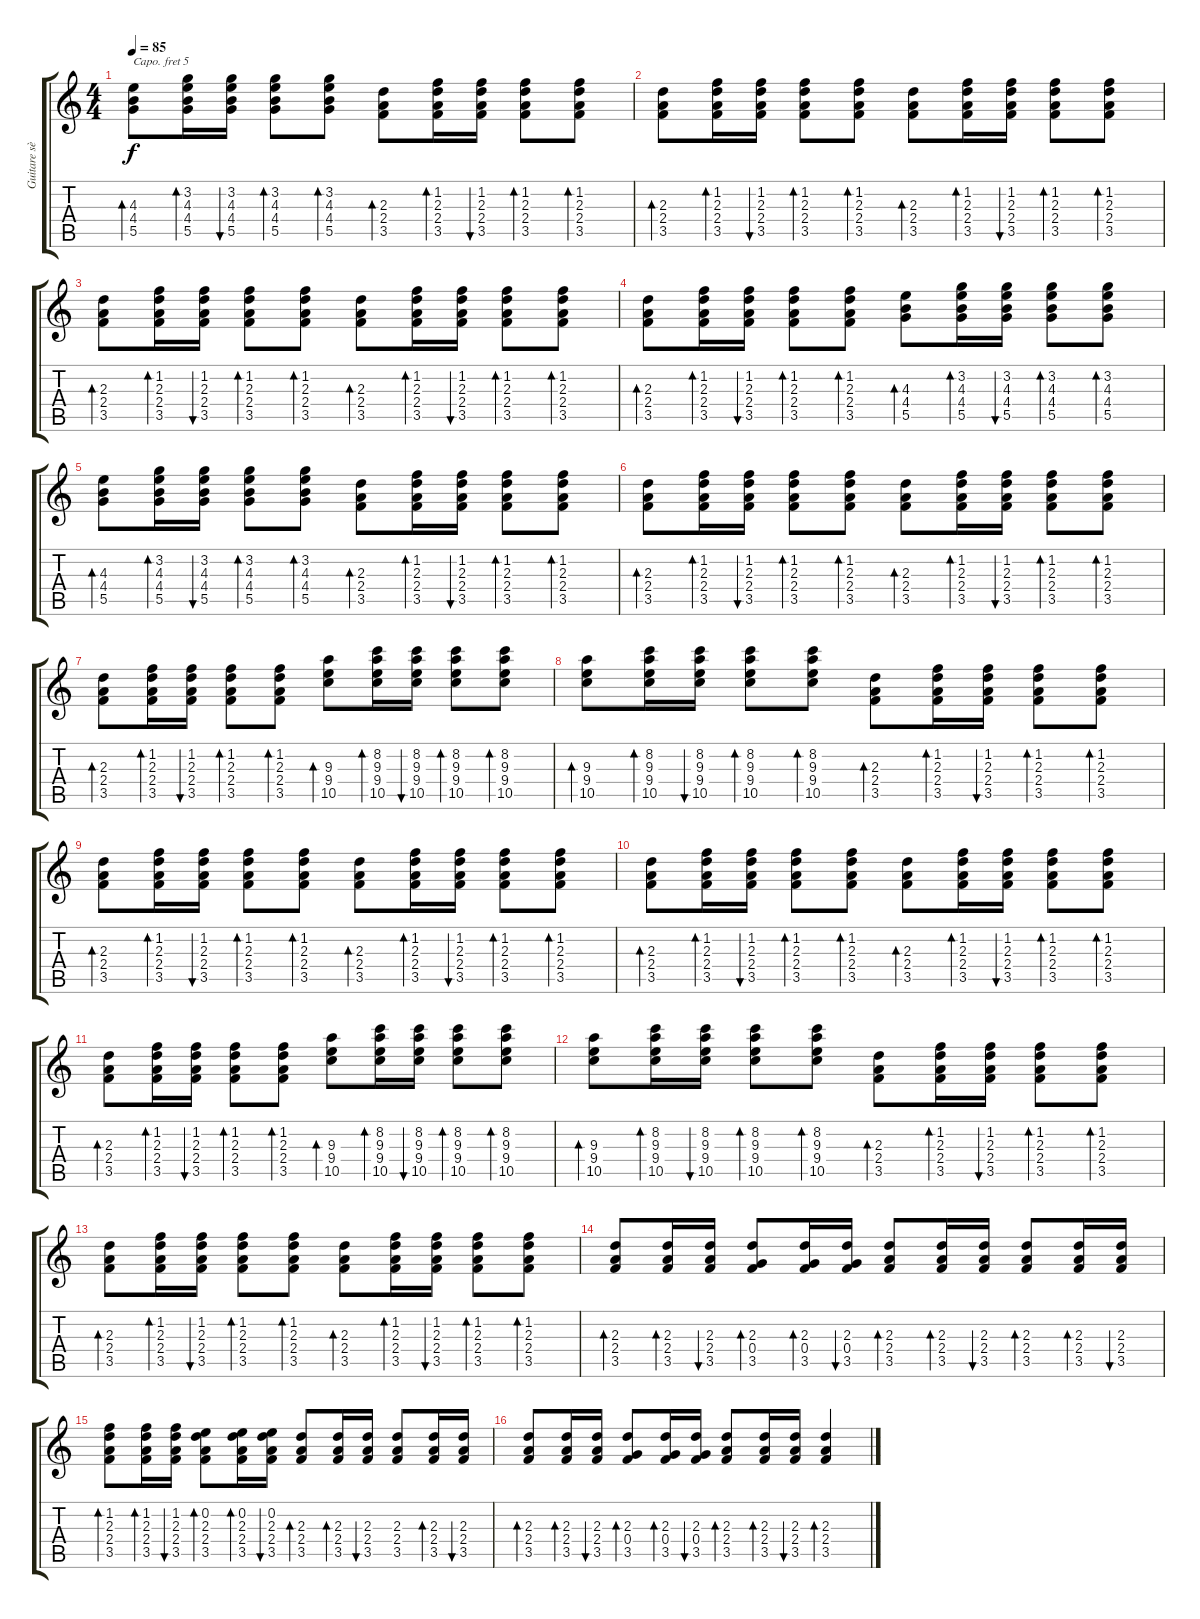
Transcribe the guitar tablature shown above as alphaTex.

\track ("Guitare sèche" "Guitare sè") {instrument acousticguitarsteel}
\staff {score tabs}
\capo 5
\tuning (E4 B3 G3 D3 A2 E2) {hide}
\ts (4 4)
\tempo 85
\clef g2
\ks c
(4.3 4.4 5.5).8{bd 240 dy f} (3.2 4.3 4.4 5.5).16{bd 120} (3.2 4.3 4.4 5.5).16{bu 120} (3.2 4.3 4.4 5.5).8{bd 240} (3.2 4.3 4.4 5.5).8{bd 240} (2.3 2.4 3.5).8{bd 240} (1.2 2.3 2.4 3.5).16{bd 120} (1.2 2.3 2.4 3.5).16{bu 120} (1.2 2.3 2.4 3.5).8{bd 240} (1.2 2.3 2.4 3.5).8{bd 240} |
(2.3 2.4 3.5).8{bd 240} (1.2 2.3 2.4 3.5).16{bd 120} (1.2 2.3 2.4 3.5).16{bu 120} (1.2 2.3 2.4 3.5).8{bd 240} (1.2 2.3 2.4 3.5).8{bd 240} (2.3 2.4 3.5).8{bd 240} (1.2 2.3 2.4 3.5).16{bd 120} (1.2 2.3 2.4 3.5).16{bu 120} (1.2 2.3 2.4 3.5).8{bd 240} (1.2 2.3 2.4 3.5).8{bd 240} |
(2.3 2.4 3.5).8{bd 240} (1.2 2.3 2.4 3.5).16{bd 120} (1.2 2.3 2.4 3.5).16{bu 120} (1.2 2.3 2.4 3.5).8{bd 240} (1.2 2.3 2.4 3.5).8{bd 240} (2.3 2.4 3.5).8{bd 240} (1.2 2.3 2.4 3.5).16{bd 120} (1.2 2.3 2.4 3.5).16{bu 120} (1.2 2.3 2.4 3.5).8{bd 240} (1.2 2.3 2.4 3.5).8{bd 240} |
(2.3 2.4 3.5).8{bd 240} (1.2 2.3 2.4 3.5).16{bd 120} (1.2 2.3 2.4 3.5).16{bu 120} (1.2 2.3 2.4 3.5).8{bd 240} (1.2 2.3 2.4 3.5).8{bd 240} (4.3 4.4 5.5).8{bd 240} (3.2 4.3 4.4 5.5).16{bd 120} (3.2 4.3 4.4 5.5).16{bu 120} (3.2 4.3 4.4 5.5).8{bd 240} (3.2 4.3 4.4 5.5).8{bd 240} |
(4.3 4.4 5.5).8{bd 240} (3.2 4.3 4.4 5.5).16{bd 120} (3.2 4.3 4.4 5.5).16{bu 120} (3.2 4.3 4.4 5.5).8{bd 240} (3.2 4.3 4.4 5.5).8{bd 240} (2.3 2.4 3.5).8{bd 240} (1.2 2.3 2.4 3.5).16{bd 120} (1.2 2.3 2.4 3.5).16{bu 120} (1.2 2.3 2.4 3.5).8{bd 240} (1.2 2.3 2.4 3.5).8{bd 240} |
(2.3 2.4 3.5).8{bd 240} (1.2 2.3 2.4 3.5).16{bd 120} (1.2 2.3 2.4 3.5).16{bu 120} (1.2 2.3 2.4 3.5).8{bd 240} (1.2 2.3 2.4 3.5).8{bd 240} (2.3 2.4 3.5).8{bd 240} (1.2 2.3 2.4 3.5).16{bd 120} (1.2 2.3 2.4 3.5).16{bu 120} (1.2 2.3 2.4 3.5).8{bd 240} (1.2 2.3 2.4 3.5).8{bd 240} |
(2.3 2.4 3.5).8{bd 240} (1.2 2.3 2.4 3.5).16{bd 120} (1.2 2.3 2.4 3.5).16{bu 120} (1.2 2.3 2.4 3.5).8{bd 240} (1.2 2.3 2.4 3.5).8{bd 240} (9.3 9.4 10.5).8{bd 240} (8.2 9.3 9.4 10.5).16{bd 120} (8.2 9.3 9.4 10.5).16{bu 120} (8.2 9.3 9.4 10.5).8{bd 240} (8.2 9.3 9.4 10.5).8{bd 240} |
(9.3 9.4 10.5).8{bd 240} (8.2 9.3 9.4 10.5).16{bd 120} (8.2 9.3 9.4 10.5).16{bu 120} (8.2 9.3 9.4 10.5).8{bd 240} (8.2 9.3 9.4 10.5).8{bd 240} (2.3 2.4 3.5).8{bd 240} (1.2 2.3 2.4 3.5).16{bd 120} (1.2 2.3 2.4 3.5).16{bu 120} (1.2 2.3 2.4 3.5).8{bd 240} (1.2 2.3 2.4 3.5).8{bd 240} |
(2.3 2.4 3.5).8{bd 240} (1.2 2.3 2.4 3.5).16{bd 120} (1.2 2.3 2.4 3.5).16{bu 120} (1.2 2.3 2.4 3.5).8{bd 240} (1.2 2.3 2.4 3.5).8{bd 240} (2.3 2.4 3.5).8{bd 240} (1.2 2.3 2.4 3.5).16{bd 120} (1.2 2.3 2.4 3.5).16{bu 120} (1.2 2.3 2.4 3.5).8{bd 240} (1.2 2.3 2.4 3.5).8{bd 240} |
(2.3 2.4 3.5).8{bd 240} (1.2 2.3 2.4 3.5).16{bd 120} (1.2 2.3 2.4 3.5).16{bu 120} (1.2 2.3 2.4 3.5).8{bd 240} (1.2 2.3 2.4 3.5).8{bd 240} (2.3 2.4 3.5).8{bd 240} (1.2 2.3 2.4 3.5).16{bd 120} (1.2 2.3 2.4 3.5).16{bu 120} (1.2 2.3 2.4 3.5).8{bd 240} (1.2 2.3 2.4 3.5).8{bd 240} |
(2.3 2.4 3.5).8{bd 240} (1.2 2.3 2.4 3.5).16{bd 120} (1.2 2.3 2.4 3.5).16{bu 120} (1.2 2.3 2.4 3.5).8{bd 240} (1.2 2.3 2.4 3.5).8{bd 240} (9.3 9.4 10.5).8{bd 240} (8.2 9.3 9.4 10.5).16{bd 120} (8.2 9.3 9.4 10.5).16{bu 120} (8.2 9.3 9.4 10.5).8{bd 240} (8.2 9.3 9.4 10.5).8{bd 240} |
(9.3 9.4 10.5).8{bd 240} (8.2 9.3 9.4 10.5).16{bd 120} (8.2 9.3 9.4 10.5).16{bu 120} (8.2 9.3 9.4 10.5).8{bd 240} (8.2 9.3 9.4 10.5).8{bd 240} (2.3 2.4 3.5).8{bd 240} (1.2 2.3 2.4 3.5).16{bd 120} (1.2 2.3 2.4 3.5).16{bu 120} (1.2 2.3 2.4 3.5).8{bd 240} (1.2 2.3 2.4 3.5).8{bd 240} |
(2.3 2.4 3.5).8{bd 240} (1.2 2.3 2.4 3.5).16{bd 120} (1.2 2.3 2.4 3.5).16{bu 120} (1.2 2.3 2.4 3.5).8{bd 240} (1.2 2.3 2.4 3.5).8{bd 240} (2.3 2.4 3.5).8{bd 240} (1.2 2.3 2.4 3.5).16{bd 120} (1.2 2.3 2.4 3.5).16{bu 120} (1.2 2.3 2.4 3.5).8{bd 240} (1.2 2.3 2.4 3.5).8{bd 240} |
(2.3 2.4 3.5).8{bd 240} (2.3 2.4 3.5).16{bd 120} (2.3 2.4 3.5).16{bu 120} (2.3 0.4 3.5).8{bd 240} (2.3 0.4 3.5).16{bd 120} (2.3 0.4 3.5).16{bu 120} (2.3 2.4 3.5).8{bd 240} (2.3 2.4 3.5).16{bd 120} (2.3 2.4 3.5).16{bu 120} (2.3 2.4 3.5).8{bd 240} (2.3 2.4 3.5).16{bd 120} (2.3 2.4 3.5).16{bu 120} |
(1.2 2.3 2.4 3.5).8{bd 240} (1.2 2.3 2.4 3.5).16{bd 120} (1.2 2.3 2.4 3.5).16{bu 120} (0.2 2.3 2.4 3.5).8{bd 240} (0.2 2.3 2.4 3.5).16{bd 120} (0.2 2.3 2.4 3.5).16{bu 120} (2.3 2.4 3.5).8{bd 120} (2.3 2.4 3.5).16{bd 120} (2.3 2.4 3.5).16{bu 120} (2.3 2.4 3.5).8 (2.3 2.4 3.5).16{bd 120} (2.3 2.4 3.5).16{bu 120} |
(2.3 2.4 3.5).8{bd 240} (2.3 2.4 3.5).16{bd 120} (2.3 2.4 3.5).16{bu 120} (2.3 0.4 3.5).8{bd 240} (2.3 0.4 3.5).16{bd 120} (2.3 0.4 3.5).16{bu 120} (2.3 2.4 3.5).8{bd 240} (2.3 2.4 3.5).16{bd 120} (2.3 2.4 3.5).16{bu 120} (2.3 2.4 3.5).4{bd 240}
